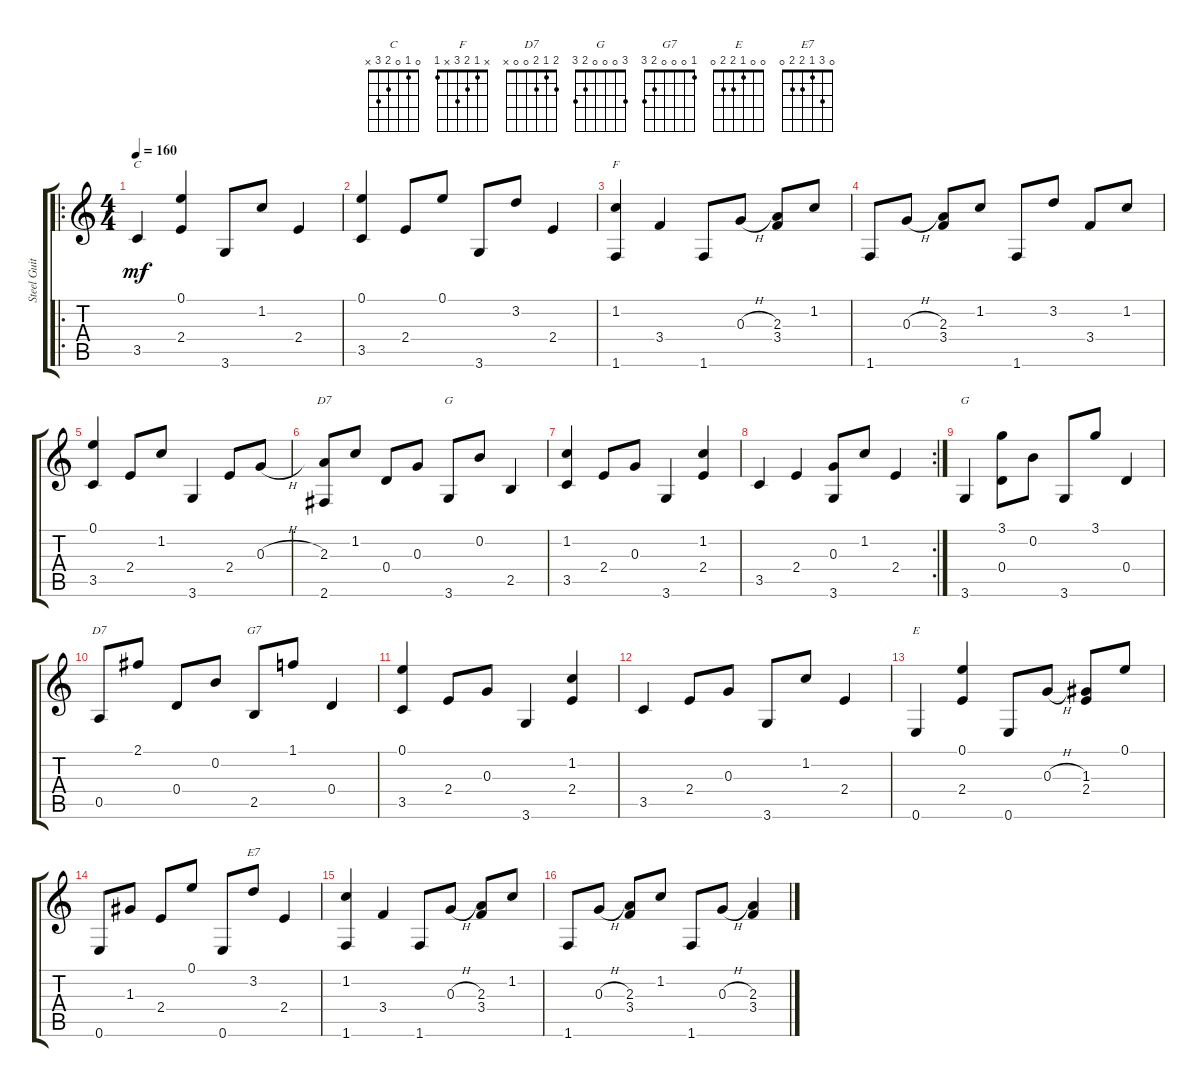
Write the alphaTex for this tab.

\track ("Steel Guitar" "Steel Guit") {instrument acousticguitarsteel}
\staff {score tabs}
\tuning (E4 B3 G3 D3 A2 E2) {hide}
\chord ("C" 0 1 0 2 3 x)
\chord ("F" x 1 2 3 x 1)
\chord ("D7" x 1 2 0 0 2)
\chord ("G" x 0 0 0 2 3)
\chord ("G" 3 0 0 0 2 3)
\chord ("D7" 2 1 2 0 0 x)
\chord ("G7" 1 0 0 0 2 3)
\chord ("E" 0 0 1 2 2 0)
\chord ("E7" 0 3 1 2 2 0)
\ro
\ts (4 4)
\tempo 160
\clef g2
\ks c
3.5.4{ch "C" dy mf instrument acousticguitarsteel} (0.1 2.4).4 3.6.8 1.2.8 2.4.4 |
(0.1 3.5).4 2.4.8 0.1.8 3.6.8 3.2.8 2.4.4 |
(1.2 1.6).4{ch "F"} 3.4.4 1.6.8 0.3{h}.8 (2.3 3.4).8 1.2.8 |
1.6.8 0.3{h}.8 (2.3 3.4).8 1.2.8 1.6.8 3.2.8 3.4.8 1.2.8 |
(0.1 3.5).4 2.4.8 1.2.8 3.6.4 2.4.8 0.3{h}.8 |
(2.3 2.6).8{ch "D7"} 1.2.8 0.4.8 0.3.8 3.6.8{ch "G"} 0.2.8 2.5.4 |
(1.2 3.5).4 2.4.8 0.3.8 3.6.4 (1.2 2.4).4 |
\rc 2
3.5.4 2.4.4 (0.3 3.6).8 1.2.8 2.4.4 |
3.6.4{ch "G"} (3.1 0.4).8 0.2.8 3.6.8 3.1.8 0.4.4 |
0.5.8{ch "D7"} 2.1.8 0.4.8 0.2.8 2.5.8{ch "G7"} 1.1.8 0.4.4 |
(0.1 3.5).4 2.4.8 0.3.8 3.6.4 (1.2 2.4).4 |
3.5.4 2.4.8 0.3.8 3.6.8 1.2.8 2.4.4 |
0.6.4{ch "E"} (0.1 2.4).4 0.6.8 0.3{h}.8 (1.3 2.4).8 0.1.8 |
0.6.8 1.3.8 2.4.8 0.1.8 0.6.8 3.2.8{ch "E7"} 2.4.4 |
(1.2 1.6).4 3.4.4 1.6.8 0.3{h}.8 (2.3 3.4).8 1.2.8 |
1.6.8 0.3{h}.8 (2.3 3.4).8 1.2.8 1.6.8 0.3{h}.8 (2.3 3.4).4
